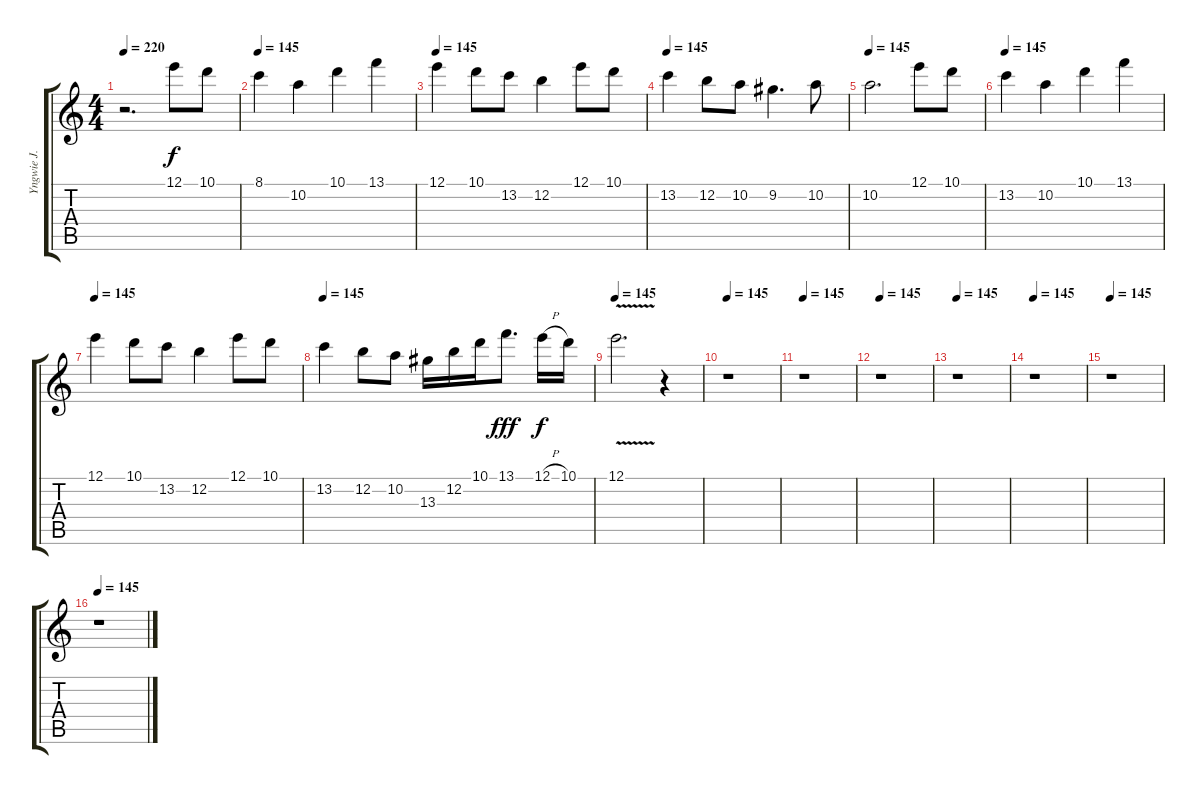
\track ("Yngwie J. Malmsteen (Acoustic Guitar I)" "Yngwie J. ") {instrument acousticguitarnylon}
\staff {score tabs}
\tuning (E4 B3 G3 D3 A2 E2) {hide}
\ts (4 4)
\tempo 220
\tempo 145
\tempo 220
\clef g2
\ks c
r.2{d dy f volume 12 instrument acousticguitarnylon} 12.1.8 10.1.8 |
\tempo 145
8.1.4 10.2.4 10.1.4 13.1.4 |
\tempo 145
12.1.4 10.1.8 13.2.8 12.2.4 12.1.8 10.1.8 |
\tempo 145
13.2.4 12.2.8 10.2.8 9.2.4{d} 10.2.8 |
\tempo 145
10.2.2{d} 12.1.8 10.1.8 |
\tempo 145
13.2.4 10.2.4 10.1.4 13.1.4 |
\tempo 145
12.1.4 10.1.8 13.2.8 12.2.4 12.1.8 10.1.8 |
\tempo 145
13.2.4 12.2.8 10.2.8 13.3.16 12.2.16 10.1.16 13.1.8{d dy fff} 12.1{h}.16{dy f} 10.1.16 |
\tempo 145
12.1{v}.2{d} r.4 |
\tempo 145
r.1 |
\tempo 145
r.1 |
\tempo 145
r.1 |
\tempo 145
r.1 |
\tempo 145
r.1 |
\tempo 145
r.1 |
\tempo 145
r.1
